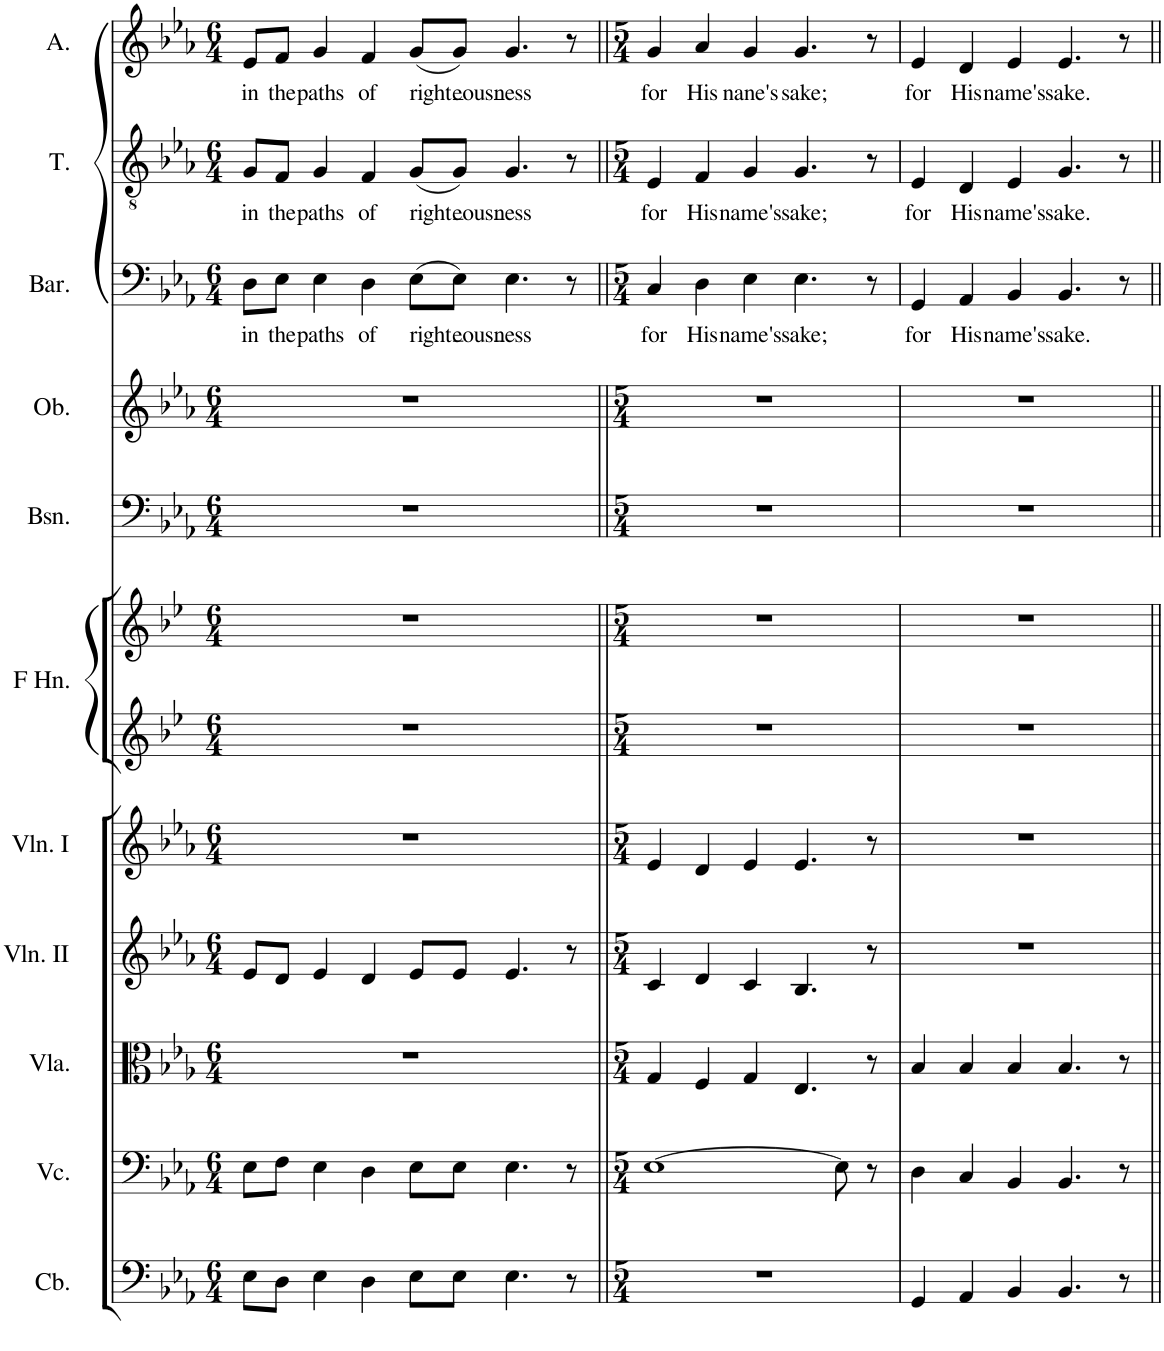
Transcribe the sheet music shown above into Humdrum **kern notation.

**kern	**kern	**kern	**kern	**kern	**kern	**kern	**kern	**kern	**kern	**text	**kern	**text	**kern	**text
*part11	*part10	*part9	*part8	*part7	*part6	*part6	*part5	*part4	*part3	*part3	*part2	*part2	*part1	*part1
*staff12	*staff11	*staff10	*staff9	*staff8	*staff7	*staff6	*staff5	*staff4	*staff3	*staff3	*staff2	*staff2	*staff1	*staff1
*I"Contrabasses	*I"Violoncellos	*I"Violas	*I"Violins II	*I"Violins I	*I"Horns in F	*	*I"Bassoons	*I"Oboes	*I"Baritone	*	*I"Tenor	*	*I"Alto	*
*I'Cb.	*I'Vc.	*I'Vla.	*I'Vln. II	*I'Vln. I	*	*	*I'Bsn.	*I'Ob.	*I'Bar.	*	*I'T.	*	*I'A.	*
!!LO:PB:g=z
*clefF4	*clefF4	*clefC3	*clefG2	*clefG2	*clefG2	*clefG2	*clefF4	*clefG2	*clefF4	*	*clefGv2	*	*clefG2	*
*Trd7c12	*	*	*	*	*Trd4c7	*Trd4c7	*	*	*	*	*	*	*	*
*k[b-e-a-]	*k[b-e-a-]	*k[b-e-a-]	*k[b-e-a-]	*k[b-e-a-]	*k[b-e-]	*k[b-e-]	*k[b-e-a-]	*k[b-e-a-]	*k[b-e-a-]	*	*k[b-e-a-]	*	*k[b-e-a-]	*
*M6/4	*M6/4	*M6/4	*M6/4	*M6/4	*M6/4	*M6/4	*M6/4	*M6/4	*M6/4	*	*M6/4	*	*M6/4	*
=28	=28	=28	=28	=28	=28	=28	=28	=28	=28	=28	=28	=28	=28	=28
!	!	!	!	!	!	!	!	!	!	!LO:LY:b	!	!LO:LY:b	!	!LO:LY:b
8E-\L	8E-\L	1.r	8e-/L	1.r	1.r	1.r	1.r	1.r	8D\L	in	8G/L	in	8e-/L	in
!	!	!	!	!	!	!	!	!	!	!LO:LY:b	!	!LO:LY:b	!	!LO:LY:b
8D\J	8F\J	.	8d/J	.	.	.	.	.	8E-\J	the	8F/J	the	8f/J	the
!	!	!	!	!	!	!	!	!	!	!LO:LY:b	!	!LO:LY:b	!	!LO:LY:b
4E-\	4E-\	.	4e-/	.	.	.	.	.	4E-\	paths	4G/	paths	4g/	paths
!	!	!	!	!	!	!	!	!	!	!LO:LY:b	!	!LO:LY:b	!	!LO:LY:b
4D\	4D\	.	4d/	.	.	.	.	.	4D\	of	4F/	of	4f/	of
!	!	!	!	!	!	!	!	!	!	!LO:LY:b	!	!LO:LY:b	!	!LO:LY:b
8E-\L	8E-\L	.	8e-/L	.	.	.	.	.	(8E-\L	right	(8G/L	right	(8g/L	right
!	!	!	!	!	!	!	!	!	!	!LO:LY:b	!	!LO:LY:b	!	!LO:LY:b
8E-\J	8E-\J	.	8e-/J	.	.	.	.	.	8E-\J)	eous	8G/J)	eous	8g/J)	eous
!	!	!	!	!	!	!	!	!	!	!LO:LY:b	!	!LO:LY:b	!	!LO:LY:b
4.E-\	4.E-\	.	4.e-/	.	.	.	.	.	4.E-\	ness	4.G/	ness	4.g/	ness
8r	8r	.	8r	.	.	.	.	.	8r	.	8r	.	8r	.
=29||	=29||	=29||	=29||	=29||	=29||	=29||	=29||	=29||	=29||	=29||	=29||	=29||	=29||	=29||
*M5/4	*M5/4	*M5/4	*M5/4	*M5/4	*M5/4	*M5/4	*M5/4	*M5/4	*M5/4	*	*M5/4	*	*M5/4	*
!	!	!	!	!	!	!	!	!	!	!LO:LY:b	!	!LO:LY:b	!	!LO:LY:b
4%5r	[1E-	4G/	4c/	4e-/	4%5r	4%5r	4%5r	4%5r	4C/	for	4E-/	for	4g/	for
!	!	!	!	!	!	!	!	!	!	!LO:LY:b	!	!LO:LY:b	!	!LO:LY:b
.	.	4F/	4d/	4d/	.	.	.	.	4D\	His	4F/	His	4a-/	His
!	!	!	!	!	!	!	!	!	!	!LO:LY:b	!	!LO:LY:b	!	!LO:LY:b
.	.	4G/	4c/	4e-/	.	.	.	.	4E-\	name's	4G/	name's	4g/	nane's
!	!	!	!	!	!	!	!	!	!	!LO:LY:b	!	!LO:LY:b	!	!LO:LY:b
.	.	4.E-/	4.B-/	4.e-/	.	.	.	.	4.E-\	sake;	4.G/	sake;	4.g/	sake;
.	8E-\]	.	.	.	.	.	.	.	.	.	.	.	.	.
.	8r	8r	8r	8r	.	.	.	.	8r	.	8r	.	8r	.
=30	=30	=30	=30	=30	=30	=30	=30	=30	=30	=30	=30	=30	=30	=30
!	!	!	!	!	!	!	!	!	!	!LO:LY:b	!	!LO:LY:b	!	!LO:LY:b
4GG/	4D\	4B-/	4%5r	4%5r	4%5r	4%5r	4%5r	4%5r	4GG/	for	4E-/	for	4e-/	for
!	!	!	!	!	!	!	!	!	!	!LO:LY:b	!	!LO:LY:b	!	!LO:LY:b
4AA-/	4C/	4B-/	.	.	.	.	.	.	4AA-/	His	4D/	His	4d/	His
!	!	!	!	!	!	!	!	!	!	!LO:LY:b	!	!LO:LY:b	!	!LO:LY:b
4BB-/	4BB-/	4B-/	.	.	.	.	.	.	4BB-/	name's	4E-/	name's	4e-/	name's
!	!	!	!	!	!	!	!	!	!	!LO:LY:b	!	!LO:LY:b	!	!LO:LY:b
4.BB-/	4.BB-/	4.B-/	.	.	.	.	.	.	4.BB-/	sake.	4.G/	sake.	4.e-/	sake.
8r	8r	8r	.	.	.	.	.	.	8r	.	8r	.	8r	.
=||	=||	=||	=||	=||	=||	=||	=||	=||	=||	=||	=||	=||	=||	=||
*-	*-	*-	*-	*-	*-	*-	*-	*-	*-	*-	*-	*-	*-	*-
